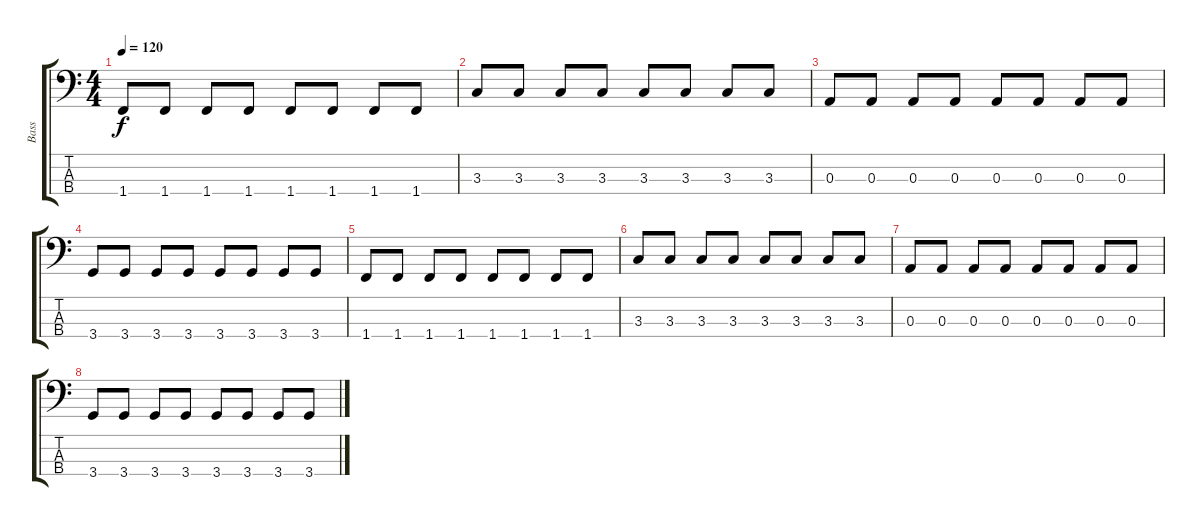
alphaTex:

\track ("Bass" "Bass") {instrument electricbassfinger}
\staff {score tabs}
\tuning (G2 D2 A1 E1) {hide}
\ts (4 4)
\tempo 120
\clef f4
\ks c
1.4.8{dy f} 1.4.8 1.4.8 1.4.8 1.4.8 1.4.8 1.4.8 1.4.8 |
3.3.8 3.3.8 3.3.8 3.3.8 3.3.8 3.3.8 3.3.8 3.3.8 |
0.3.8 0.3.8 0.3.8 0.3.8 0.3.8 0.3.8 0.3.8 0.3.8 |
3.4.8 3.4.8 3.4.8 3.4.8 3.4.8 3.4.8 3.4.8 3.4.8 |
1.4.8 1.4.8 1.4.8 1.4.8 1.4.8 1.4.8 1.4.8 1.4.8 |
3.3.8 3.3.8 3.3.8 3.3.8 3.3.8 3.3.8 3.3.8 3.3.8 |
0.3.8 0.3.8 0.3.8 0.3.8 0.3.8 0.3.8 0.3.8 0.3.8 |
3.4.8 3.4.8 3.4.8 3.4.8 3.4.8 3.4.8 3.4.8 3.4.8
